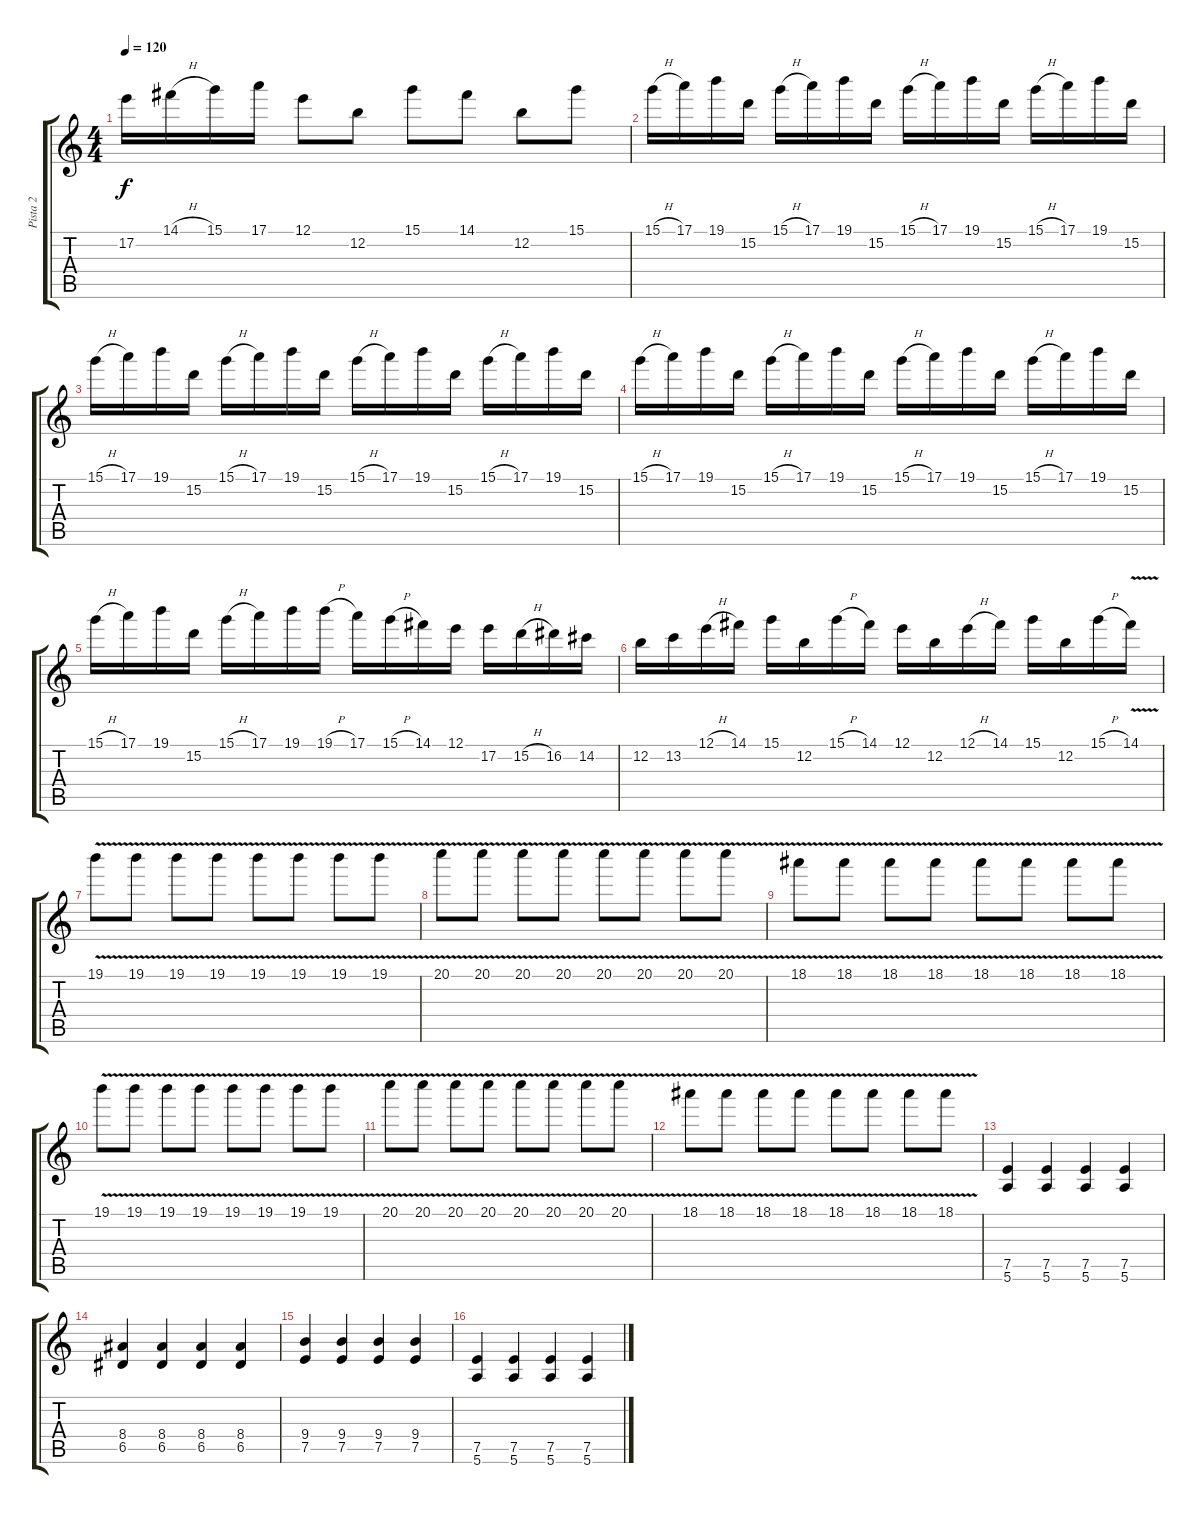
\track ("Pista 2" "Pista 2") {instrument distortionguitar}
\staff {score tabs}
\tuning (E4 B3 G3 D3 A2 E2) {hide}
\ts (4 4)
\tempo 120
\clef g2
\ks c
17.2.16{dy f} 14.1{h}.16 15.1.16 17.1.16 12.1.8 12.2.8 15.1.8 14.1.8 12.2.8 15.1.8 |
15.1{h}.16 17.1.16 19.1.16 15.2.16 15.1{h}.16 17.1.16 19.1.16 15.2.16 15.1{h}.16 17.1.16 19.1.16 15.2.16 15.1{h}.16 17.1.16 19.1.16 15.2.16 |
15.1{h}.16 17.1.16 19.1.16 15.2.16 15.1{h}.16 17.1.16 19.1.16 15.2.16 15.1{h}.16 17.1.16 19.1.16 15.2.16 15.1{h}.16 17.1.16 19.1.16 15.2.16 |
15.1{h}.16 17.1.16 19.1.16 15.2.16 15.1{h}.16 17.1.16 19.1.16 15.2.16 15.1{h}.16 17.1.16 19.1.16 15.2.16 15.1{h}.16 17.1.16 19.1.16 15.2.16 |
15.1{h}.16 17.1.16 19.1.16 15.2.16 15.1{h}.16 17.1.16 19.1.16 19.1{h}.16 17.1.16 15.1{h}.16 14.1.16 12.1.16 17.2.16 15.2{h}.16 16.2.16 14.2.16 |
12.2.16 13.2.16 12.1{h}.16 14.1.16 15.1.16 12.2.16 15.1{h}.16 14.1.16 12.1.16 12.2.16 12.1{h}.16 14.1.16 15.1.16 12.2.16 15.1{h}.16 14.1{v}.16 |
19.1{v}.8 19.1{v}.8 19.1{v}.8 19.1{v}.8 19.1{v}.8 19.1{v}.8 19.1{v}.8 19.1{v}.8 |
20.1{v}.8 20.1{v}.8 20.1{v}.8 20.1{v}.8 20.1{v}.8 20.1{v}.8 20.1{v}.8 20.1{v}.8 |
18.1{v}.8 18.1{v}.8 18.1{v}.8 18.1{v}.8 18.1{v}.8 18.1{v}.8 18.1{v}.8 18.1{v}.8 |
19.1{v}.8 19.1{v}.8 19.1{v}.8 19.1{v}.8 19.1{v}.8 19.1{v}.8 19.1{v}.8 19.1{v}.8 |
20.1{v}.8 20.1{v}.8 20.1{v}.8 20.1{v}.8 20.1{v}.8 20.1{v}.8 20.1{v}.8 20.1{v}.8 |
18.1{v}.8 18.1{v}.8 18.1{v}.8 18.1{v}.8 18.1{v}.8 18.1{v}.8 18.1{v}.8 18.1{v}.8 |
(7.5 5.6).4 (7.5 5.6).4 (7.5 5.6).4 (7.5 5.6).4 |
(8.4 6.5).4 (8.4 6.5).4 (8.4 6.5).4 (8.4 6.5).4 |
(9.4 7.5).4 (9.4 7.5).4 (9.4 7.5).4 (9.4 7.5).4 |
(7.5 5.6).4 (7.5 5.6).4 (7.5 5.6).4 (7.5 5.6).4
